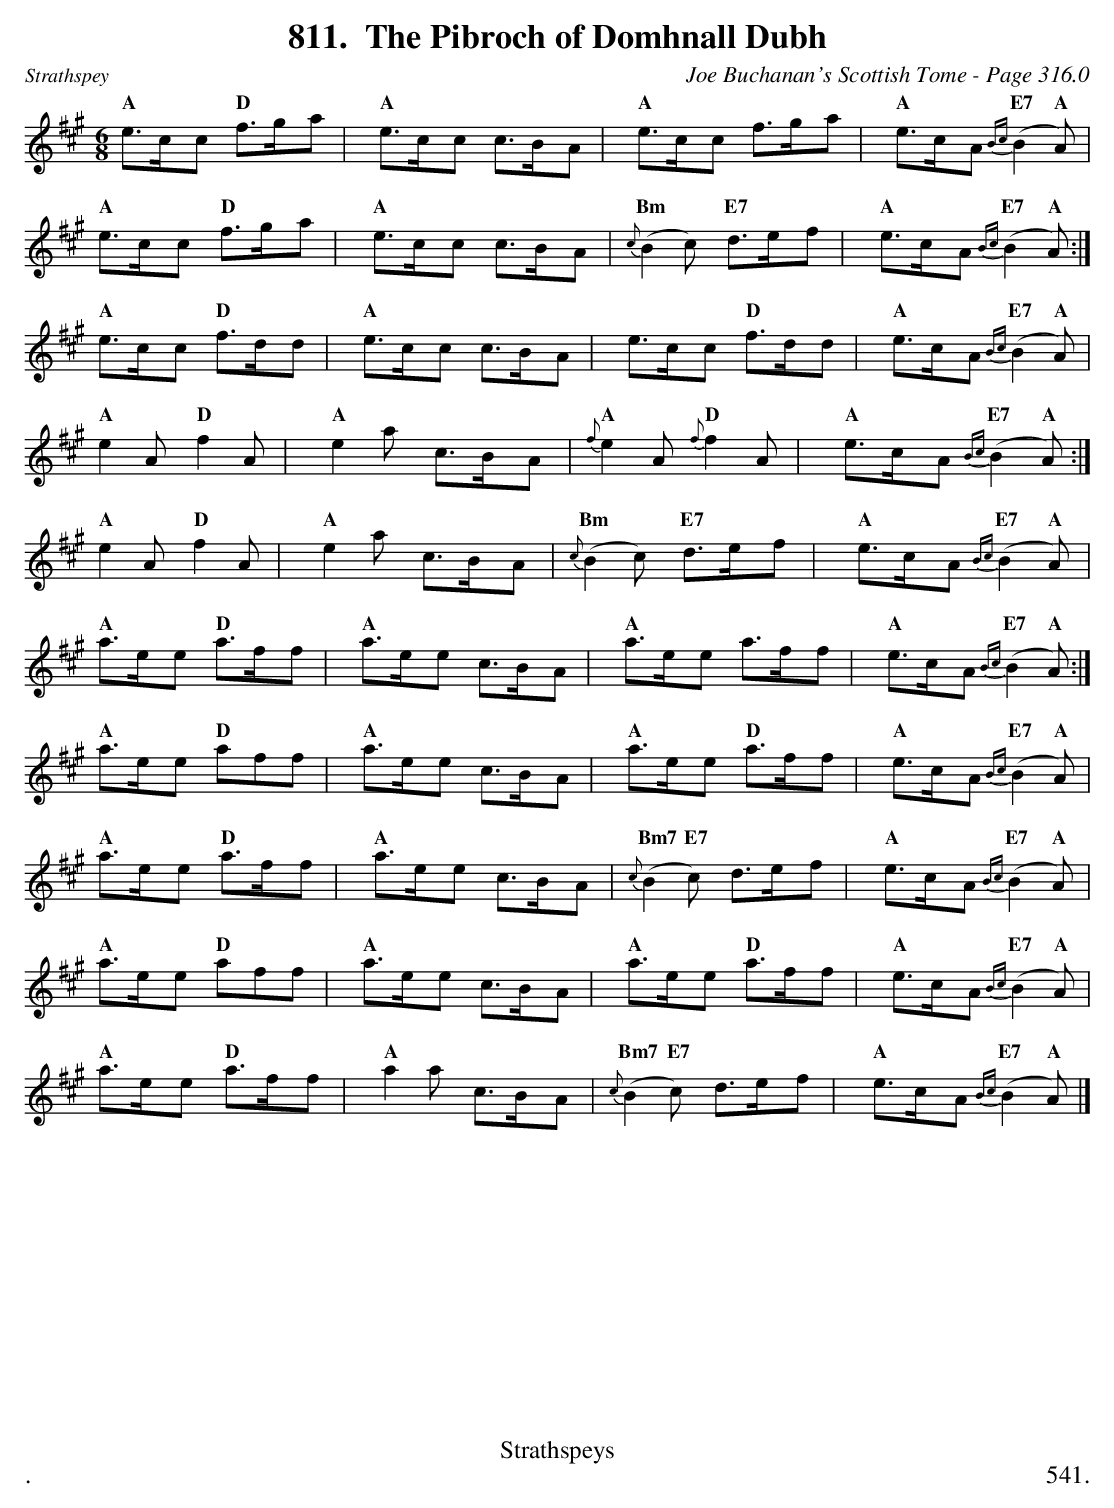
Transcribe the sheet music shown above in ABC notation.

X:1
T:Pibroch of Domhnall Dubh, The
C:Joe Buchanan's Scottish Tome - Page 316.0
L:1/8
M:6/8
K:A
"A" e>cc "D" f>ga | "A" e>cc c>BA | "A" e>cc f>ga | "A" e>cA "E7" {Bc}(B2 "A" A) |
"A" e>cc "D" f>ga | "A" e>cc c>BA | "Bm"{c}(B2 c) "E7" d>ef | "A" e>cA "E7" {Bc}(B2 "A" A) :|
"A" e>cc "D" f>dd | "A" e>cc c>BA | e>cc "D" f>dd | "A" e>cA  "E7" {Bc}(B2 "A" A) |
"A" e2 A "D" f2 A | "A" e2 a c>BA | "A" {f}e2 A "D" {f}f2 A | "A" e>cA "E7" {Bc}(B2 "A" A) :|
"A" e2 A "D" f2 A | "A" e2 a c>BA | "Bm" {c}(B2c) "E7"d>ef | "A" e>cA "E7" {Bc}(B2 "A" A) |
"A" a>ee "D" a>ff | "A" a>ee c>BA | "A" a>ee a>ff | "A" e>cA "E7" {Bc}(B2 "A" A) :|
"A" a>ee "D" aff | "A" a>ee c>BA | "A" a>ee "D" a>ff | "A" e>cA "E7"  {Bc}(B2 "A" A) |
"A" a>ee "D" a>ff | "A" a>ee c>BA | "Bm7" {c}(B2 "E7" c) d>ef | "A" e>cA "E7" {Bc}(B2 "A" A) |
"A" a>ee "D" aff | "A" a>ee c>BA | "A" a>ee "D" a>ff | "A" e>cA "E7"  {Bc}(B2 "A" A) |
"A" a>ee "D" a>ff | "A" a2 a c>BA | "Bm7" {c}(B2 "E7"c) d>ef | "A" e>cA "E7" {Bc}(B2 "A" A) |]
